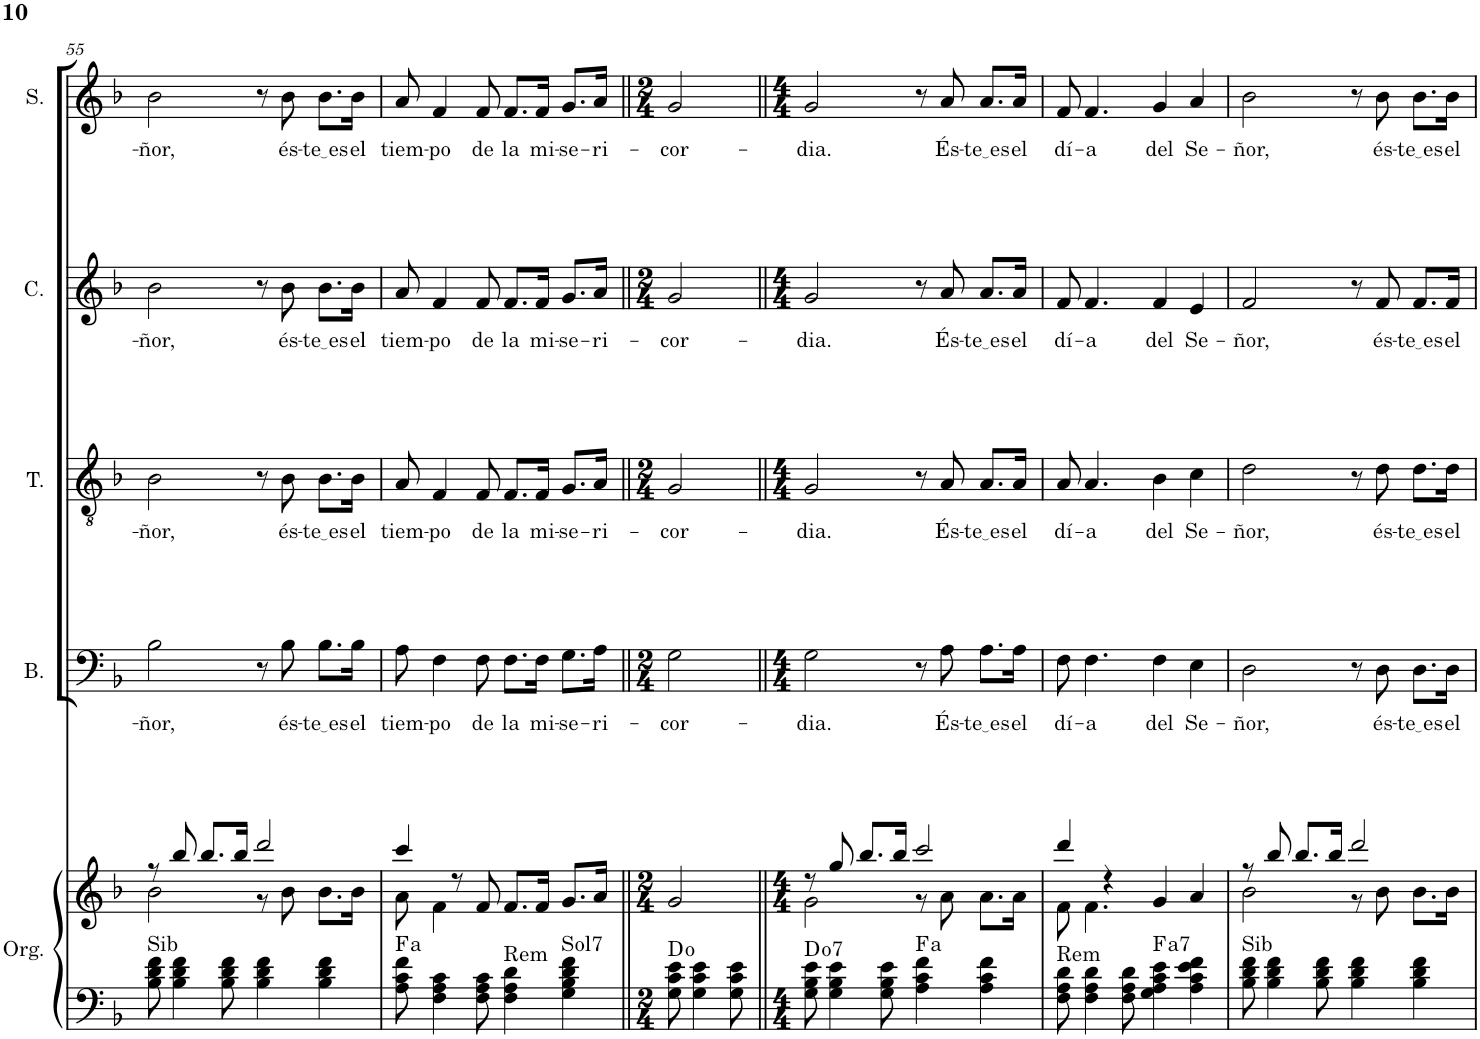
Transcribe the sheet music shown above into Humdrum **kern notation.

**kern	**kern	**harte	**kern	**text	**kern	**text	**kern	**text	**kern	**text
*part5	*part5	*part5	*part4	*part4	*part3	*part3	*part2	*part2	*part1	*part1
*staff6	*staff5	*	*staff4	*staff4	*staff3	*staff3	*staff2	*staff2	*staff1	*staff1
*I"Órgano	*	*	*I"Bajo	*	*I"Tenor	*	*I"Contralto	*	*I"Soprano	*
*	*	*	*I'B.	*	*I'T.	*	*I'C.	*	*I'S.	*
!!LO:PB:g=z
*clefF4	*clefG2	*	*clefF4	*	*clefGv2	*	*clefG2	*	*clefG2	*
*k[b-]	*k[b-]	*	*k[b-]	*	*k[b-]	*	*k[b-]	*	*k[b-]	*
*M4/4	*M4/4	*	*M4/4	*	*M4/4	*	*M4/4	*	*M4/4	*
=55	=55	=55	=55	=55	=55	=55	=55	=55	=55	=55
*	*^	*	*	*	*	*	*	*	*	*
!	!	!	!LO:H:kt=Sib	!	!LO:LY:b	!	!LO:LY:b	!	!LO:LY:b	!	!LO:LY:b
8B-\ 8d\ 8f\	8r	2b-\	N	2B-\	-ñor,	2B-\	-ñor,	2b-\	-ñor,	2b-\	-ñor,
4B-\ 4d\ 4f\	8bb-/	.	.	.	.	.	.	.	.	.	.
.	8.bb-/L	.	.	.	.	.	.	.	.	.	.
8B-\ 8d\ 8f\	.	.	.	.	.	.	.	.	.	.	.
.	16bb-/Jk	.	.	.	.	.	.	.	.	.	.
4B-\ 4d\ 4f\	2ddd/	8r	.	8r	.	8r	.	8r	.	8r	.
!	!	!	!	!	!LO:LY:b	!	!LO:LY:b	!	!LO:LY:b	!	!LO:LY:b
.	.	8b-\	.	8B-\	és-	8B-\	és-	8b-\	és-	8b-\	és-
!	!	!	!	!	!LO:LY:b	!	!LO:LY:b	!	!LO:LY:b	!	!LO:LY:b
4B-\ 4d\ 4f\	.	8.b-\L	.	8.B-\L	te es	8.B-\L	te es	8.b-\L	te es	8.b-\L	te es
!	!	!	!	!	!LO:LY:b	!	!LO:LY:b	!	!LO:LY:b	!	!LO:LY:b
.	.	16b-\Jk	.	16B-\Jk	el	16B-\Jk	el	16b-\Jk	el	16b-\Jk	el
=56	=56	=56	=56	=56	=56	=56	=56	=56	=56	=56	=56
!	!	!	!LO:H:kt=a	!	!LO:LY:b	!	!LO:LY:b	!	!LO:LY:b	!	!LO:LY:b
8A\ 8c\ 8f\	4ccc/	8a\	.	8A\	tiem-	8A/	tiem-	8a/	tiem-	8a/	tiem-
!	!	!	!	!	!LO:LY:b	!	!LO:LY:b	!	!LO:LY:b	!	!LO:LY:b
4F\ 4A\ 4c\	.	4f\	.	4F\	-po	4F/	-po	4f/	-po	4f/	-po
.	8r	.	.	.	.	.	.	.	.	.	.
!	!	!	!	!	!LO:LY:b	!	!LO:LY:b	!	!LO:LY:b	!	!LO:LY:b
8F\ 8A\ 8c\	8f/	2ryy	.	8F\	de	8F/	de	8f/	de	8f/	de
!	!	!	!LO:H:kt=Rem	!	!LO:LY:b	!	!LO:LY:b	!	!LO:LY:b	!	!LO:LY:b
4F\ 4A\ 4d\	8.f/L	.	N	8.F\L	la	8.F/L	la	8.f/L	la	8.f/L	la
!	!	!	!	!	!LO:LY:b	!	!LO:LY:b	!	!LO:LY:b	!	!LO:LY:b
.	16f/Jk	.	.	16F\Jk	mi-	16F/Jk	mi-	16f/Jk	mi-	16f/Jk	mi-
!	!	!	!LO:H:kt=Sol7	!	!LO:LY:b	!	!LO:LY:b	!	!LO:LY:b	!	!LO:LY:b
4G\ 4B-\ 4d\ 4f\	8.g/L	.	N	8.G\L	-se-	8.G/L	-se-	8.g/L	-se-	8.g/L	-se-
.	.	8ryy	.	.	.	.	.	.	.	.	.
!	!	!	!	!	!LO:LY:b	!	!LO:LY:b	!	!LO:LY:b	!	!LO:LY:b
.	16a/Jk	.	.	16A\Jk	-ri-	16A/Jk	-ri-	16a/Jk	-ri-	16a/Jk	-ri-
*	*v	*v	*	*	*	*	*	*	*	*	*
=57||	=57||	=57||	=57||	=57||	=57||	=57||	=57||	=57||	=57||	=57||
*M2/4	*M2/4	*	*M2/4	*	*M2/4	*	*M2/4	*	*M2/4	*
!	!	!	!	!LO:LY:b	!	!LO:LY:b	!	!LO:LY:b	!	!LO:LY:b
8G\ 8c\ 8e\	2g/	D:dim	2G\	-cor-	2G/	-cor-	2g/	-cor-	2g/	-cor-
4G\ 4c\ 4e\	.	.	.	.	.	.	.	.	.	.
8G\ 8c\ 8e\	.	.	.	.	.	.	.	.	.	.
=58||	=58||	=58||	=58||	=58||	=58||	=58||	=58||	=58||	=58||	=58||
*M4/4	*M4/4	*	*M4/4	*	*M4/4	*	*M4/4	*	*M4/4	*
*	*^	*	*	*	*	*	*	*	*	*
!	!	!	!LO:H:kt=7	!	!LO:LY:b	!	!LO:LY:b	!	!LO:LY:b	!	!LO:LY:b
8G\ 8B-\ 8e\	8r	2g\	D:dim7	2G\	-dia.	2G/	-dia.	2g/	-dia.	2g/	-dia.
4G\ 4B-\ 4e\	8gg/	.	.	.	.	.	.	.	.	.	.
.	8.bb-/L	.	.	.	.	.	.	.	.	.	.
8G\ 8B-\ 8e\	.	.	.	.	.	.	.	.	.	.	.
.	16bb-/Jk	.	.	.	.	.	.	.	.	.	.
!	!	!	!LO:H:kt=a	!	!	!	!	!	!	!	!
4A\ 4c\ 4f\	2ccc/	8r	.	8r	.	8r	.	8r	.	8r	.
!	!	!	!	!	!LO:LY:b	!	!LO:LY:b	!	!LO:LY:b	!	!LO:LY:b
.	.	8a\	.	8A\	És-	8A/	És-	8a/	És-	8a/	És-
!	!	!	!	!	!LO:LY:b	!	!LO:LY:b	!	!LO:LY:b	!	!LO:LY:b
4A\ 4c\ 4f\	.	8.a\L	.	8.A\L	te es	8.A/L	te es	8.a/L	te es	8.a/L	te es
!	!	!	!	!	!LO:LY:b	!	!LO:LY:b	!	!LO:LY:b	!	!LO:LY:b
.	.	16a\Jk	.	16A\Jk	el	16A/Jk	el	16a/Jk	el	16a/Jk	el
=59	=59	=59	=59	=59	=59	=59	=59	=59	=59	=59	=59
!	!	!	!LO:H:kt=Rem	!	!LO:LY:b	!	!LO:LY:b	!	!LO:LY:b	!	!LO:LY:b
8F\ 8A\ 8d\	4ddd/	8f\	N	8F\	dí-	8A/	dí-	8f/	dí-	8f/	dí-
!	!	!	!	!	!LO:LY:b	!	!LO:LY:b	!	!LO:LY:b	!	!LO:LY:b
4F\ 4A\ 4d\	.	4.f\	.	4.F\	-a	4.A/	-a	4.f/	-a	4.f/	-a
.	4r	.	.	.	.	.	.	.	.	.	.
8F\ 8A\ 8d\	.	.	.	.	.	.	.	.	.	.	.
!	!	!	!LO:H:kt=a	!	!LO:LY:b	!	!LO:LY:b	!	!LO:LY:b	!	!LO:LY:b
4G\ 4A\ 4c\ 4e\	4g/	2ryy	.	4F\	del	4B-\	del	4f/	del	4g/	del
!	!	!	!	!	!LO:LY:b	!	!LO:LY:b	!	!LO:LY:b	!	!LO:LY:b
4A\ 4c\ 4e\ 4f\	4a/	.	.	4E\	Se-	4c\	Se-	4e/	Se-	4a/	Se-
=60	=60	=60	=60	=60	=60	=60	=60	=60	=60	=60	=60
!	!	!	!LO:H:kt=Sib	!	!LO:LY:b	!	!LO:LY:b	!	!LO:LY:b	!	!LO:LY:b
8B-\ 8d\ 8f\	8r	2b-\	N	2D\	-ñor,	2d\	-ñor,	2f/	-ñor,	2b-\	-ñor,
4B-\ 4d\ 4f\	8bb-/	.	.	.	.	.	.	.	.	.	.
.	8.bb-/L	.	.	.	.	.	.	.	.	.	.
8B-\ 8d\ 8f\	.	.	.	.	.	.	.	.	.	.	.
.	16bb-/Jk	.	.	.	.	.	.	.	.	.	.
4B-\ 4d\ 4f\	2ddd/	8r	.	8r	.	8r	.	8r	.	8r	.
!	!	!	!	!	!LO:LY:b	!	!LO:LY:b	!	!LO:LY:b	!	!LO:LY:b
.	.	8b-\	.	8D\	és-	8d\	és-	8f/	és-	8b-\	és-
!	!	!	!	!	!LO:LY:b	!	!LO:LY:b	!	!LO:LY:b	!	!LO:LY:b
4B-\ 4d\ 4f\	.	8.b-\L	.	8.D\L	te es	8.d\L	te es	8.f/L	te es	8.b-\L	te es
!	!	!	!	!	!LO:LY:b	!	!LO:LY:b	!	!LO:LY:b	!	!LO:LY:b
.	.	16b-\Jk	.	16D\Jk	el	16d\Jk	el	16f/Jk	el	16b-\Jk	el
*	*v	*v	*	*	*	*	*	*	*	*	*
=	=	=	=	=	=	=	=	=	=	=
*-	*-	*-	*-	*-	*-	*-	*-	*-	*-	*-
